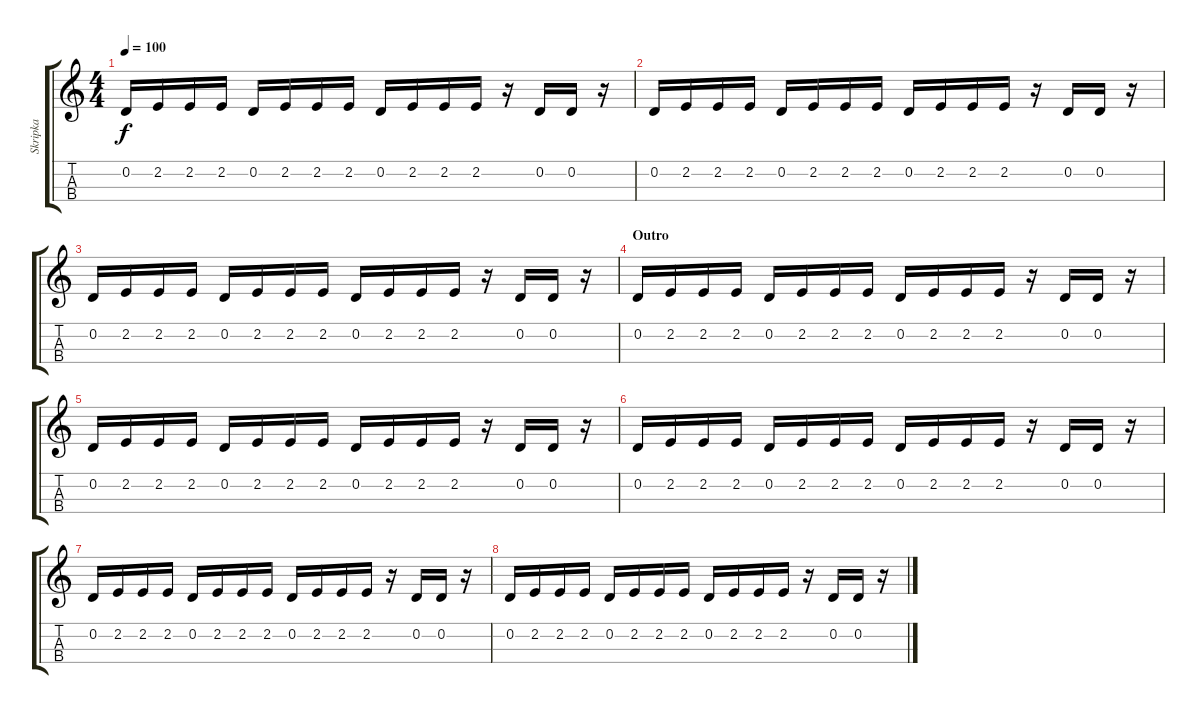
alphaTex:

\track ("Skripka" "Skripka") {instrument violin}
\staff {score tabs}
\tuning (G4 D4 A3 E3) {hide}
\ts (4 4)
\tempo 100
\clef g2
\ks c
0.2.16{dy f} 2.2.16 2.2.16 2.2.16 0.2.16 2.2.16 2.2.16 2.2.16 0.2.16 2.2.16 2.2.16 2.2.16 r.16 0.2.16 0.2.16 r.16 |
0.2.16 2.2.16 2.2.16 2.2.16 0.2.16 2.2.16 2.2.16 2.2.16 0.2.16 2.2.16 2.2.16 2.2.16 r.16 0.2.16 0.2.16 r.16 |
0.2.16 2.2.16 2.2.16 2.2.16 0.2.16 2.2.16 2.2.16 2.2.16 0.2.16 2.2.16 2.2.16 2.2.16 r.16 0.2.16 0.2.16 r.16 |
\section ("" "Outro")
0.2.16 2.2.16 2.2.16 2.2.16 0.2.16 2.2.16 2.2.16 2.2.16 0.2.16 2.2.16 2.2.16 2.2.16 r.16 0.2.16 0.2.16 r.16 |
0.2.16 2.2.16 2.2.16 2.2.16 0.2.16 2.2.16 2.2.16 2.2.16 0.2.16 2.2.16 2.2.16 2.2.16 r.16 0.2.16 0.2.16 r.16 |
0.2.16 2.2.16 2.2.16 2.2.16 0.2.16 2.2.16 2.2.16 2.2.16 0.2.16 2.2.16 2.2.16 2.2.16 r.16 0.2.16 0.2.16 r.16 |
0.2.16 2.2.16 2.2.16 2.2.16 0.2.16 2.2.16 2.2.16 2.2.16 0.2.16 2.2.16 2.2.16 2.2.16 r.16 0.2.16 0.2.16 r.16 |
0.2.16 2.2.16 2.2.16 2.2.16 0.2.16 2.2.16 2.2.16 2.2.16 0.2.16 2.2.16 2.2.16 2.2.16 r.16 0.2.16 0.2.16 r.16
